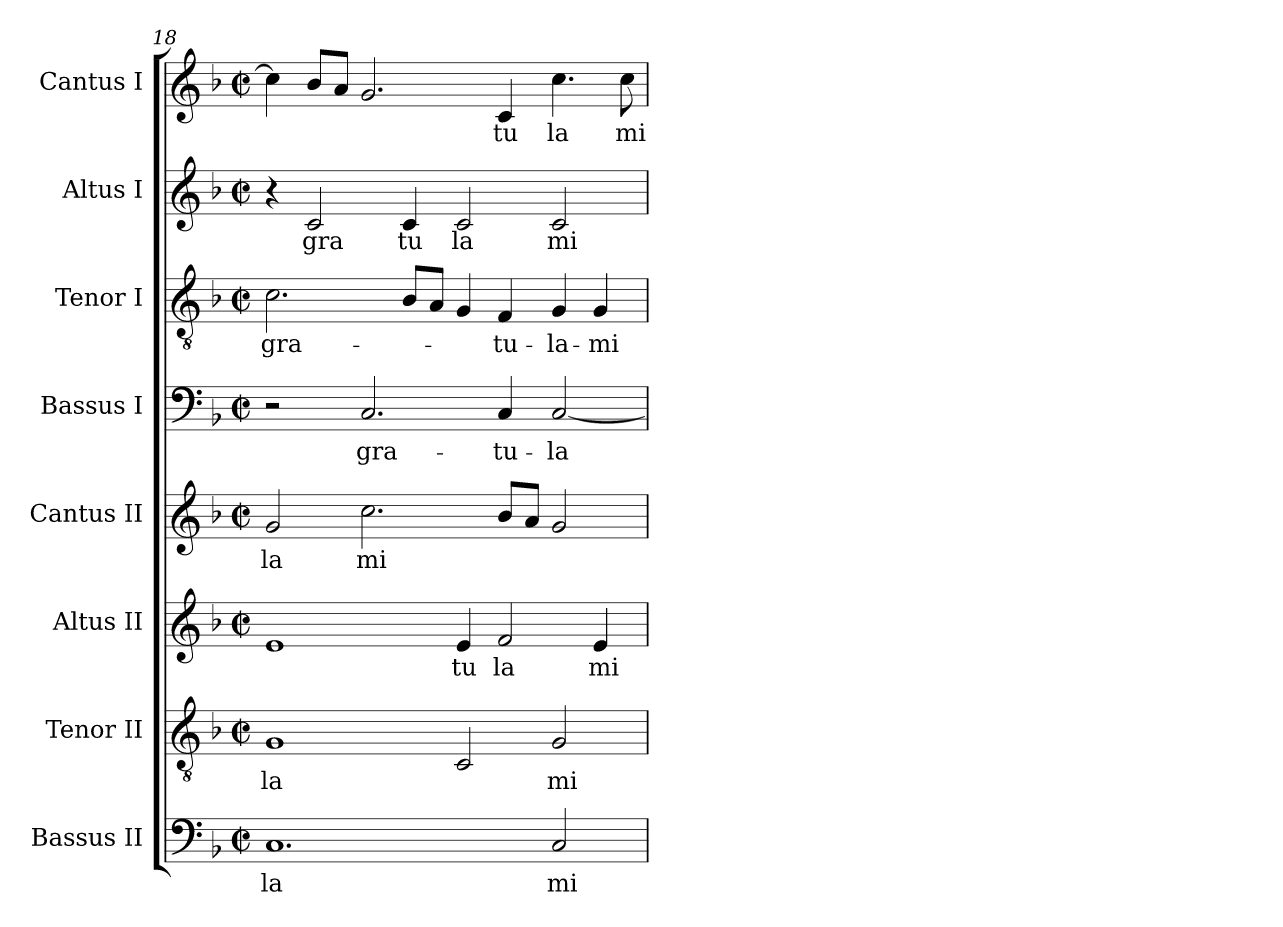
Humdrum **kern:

**kern	**text	**kern	**text	**kern	**text	**kern	**text	**kern	**text	**kern	**text	**kern	**text	**kern	**text
*part8	*part8	*part7	*part7	*part6	*part6	*part5	*part5	*part4	*part4	*part3	*part3	*part2	*part2	*part1	*part1
*staff8	*staff8	*staff7	*staff7	*staff6	*staff6	*staff5	*staff5	*staff4	*staff4	*staff3	*staff3	*staff2	*staff2	*staff1	*staff1
*I"Bassus II	*	*I"Tenor II	*	*I"Altus II	*	*I"Cantus II	*	*I"Bassus I	*	*I"Tenor I	*	*I"Altus I	*	*I"Cantus I	*
*clefF4	*	*clefGv2	*	*clefG2	*	*clefG2	*	*clefF4	*	*clefGv2	*	*clefG2	*	*clefG2	*
*k[b-]	*	*k[b-]	*	*k[b-]	*	*k[b-]	*	*k[b-]	*	*k[b-]	*	*k[b-]	*	*k[b-]	*
*F:	*	*F:	*	*F:	*	*F:	*	*F:	*	*F:	*	*F:	*	*F:	*
*M2/2	*	*M2/2	*	*M2/2	*	*M2/2	*	*M2/2	*	*M2/2	*	*M2/2	*	*M2/2	*
*met(c|)	*	*met(c|)	*	*met(c|)	*	*met(c|)	*	*met(c|)	*	*met(c|)	*	*met(c|)	*	*met(c|)	*
=18	=18	=18	=18	=18	=18	=18	=18	=18	=18	=18	=18	=18	=18	=18	=18
!	!LO:LY:b:cj	!	!LO:LY:b:cj	!	!	!	!LO:LY:b:cj	!	!	!	!LO:LY:b	!	!	!	!
1.C	la	1G	la	1e	.	2g/	la	2r	.	2.c\	gra-	4r	.	4cc\]	.
!	!	!	!	!	!	!	!	!	!	!	!	!	!LO:LY:b:cj	!	!
.	.	.	.	.	.	.	.	.	.	.	.	2c/	gra	8b-/L	.
.	.	.	.	.	.	.	.	.	.	.	.	.	.	8a/J	.
!	!	!	!	!	!	!	!LO:LY:b	!	!LO:LY:b:cj	!	!	!	!	!	!
.	.	.	.	.	.	2.cc\	mi	2.C/	gra-	.	.	.	.	2.g/	.
!	!	!	!	!	!	!	!	!	!	!	!	!	!LO:LY:b:cj	!	!
.	.	.	.	.	.	.	.	.	.	8B-/L	.	4c/	tu	.	.
.	.	.	.	.	.	.	.	.	.	8A/J	.	.	.	.	.
!	!	!	!	!	!LO:LY:b:cj	!	!	!	!	!	!	!	!LO:LY:b:cj	!	!
.	.	2C/	.	4e/	tu	.	.	.	.	4G/	.	2c/	la	.	.
!	!	!	!	!	!LO:LY:b:cj	!	!	!	!LO:LY:b:cj	!	!LO:LY:b:cj	!	!	!	!LO:LY:b:cj
.	.	.	.	2f/	la	8b-/L	.	4C/	-tu-	4F/	-tu-	.	.	4c/	tu
.	.	.	.	.	.	8a/J	.	.	.	.	.	.	.	.	.
!	!LO:LY:b:cj	!	!LO:LY:b:cj	!	!	!	!	!	!LO:LY:b:cj	!	!LO:LY:b:cj	!	!LO:LY:b:cj	!	!LO:LY:b:cj
2C/	mi	2G/	mi	.	.	2g/	.	[<2C/	-la-	4G/	-la-	2c/	mi	4.cc\	la
!	!	!	!	!	!LO:LY:b:cj	!	!	!	!	!	!LO:LY:b:cj	!	!	!	!
.	.	.	.	4e/	mi	.	.	.	.	4G/	-mi-	.	.	.	.
!	!	!	!	!	!	!	!	!	!	!	!	!	!	!	!LO:LY:b:cj
.	.	.	.	.	.	.	.	.	.	.	.	.	.	8cc\	mi
=	=	=	=	=	=	=	=	=	=	=	=	=	=	=	=
*-	*-	*-	*-	*-	*-	*-	*-	*-	*-	*-	*-	*-	*-	*-	*-
